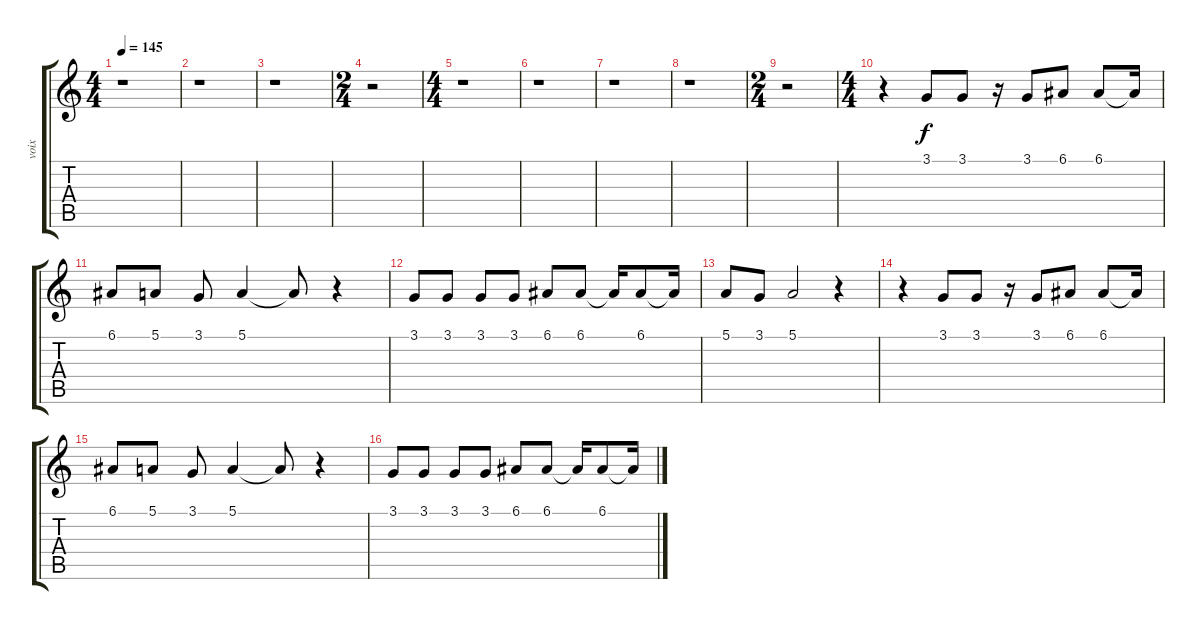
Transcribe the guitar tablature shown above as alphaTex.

\track ("voix" "voix") {instrument drawbarorgan}
\staff {score tabs}
\tuning (E4 B3 G3 D3 A2 E2) {hide}
\ts (4 4)
\tempo 145
\clef g2
\ks c
r.1{dy f instrument drawbarorgan} |
r.1 |
r.1 |
\ts (2 4)
r.2 |
\ts (4 4)
r.1 |
r.1 |
r.1 |
r.1 |
\ts (2 4)
r.2 |
\ts (4 4)
r.4 3.1.8 3.1.8 r.16 3.1.8 6.1.8 6.1.8 6.1{t}.16 |
6.1.8 5.1.8 3.1.8 5.1.4 5.1{t}.8 r.4 |
3.1.8 3.1.8 3.1.8 3.1.8 6.1.8 6.1.8 6.1{t}.16 6.1.8 6.1{t}.16 |
5.1.8 3.1.8 5.1.2 r.4 |
r.4 3.1.8 3.1.8 r.16 3.1.8 6.1.8 6.1.8 6.1{t}.16 |
6.1.8 5.1.8 3.1.8 5.1.4 5.1{t}.8 r.4 |
3.1.8 3.1.8 3.1.8 3.1.8 6.1.8 6.1.8 6.1{t}.16 6.1.8 6.1{t}.16
